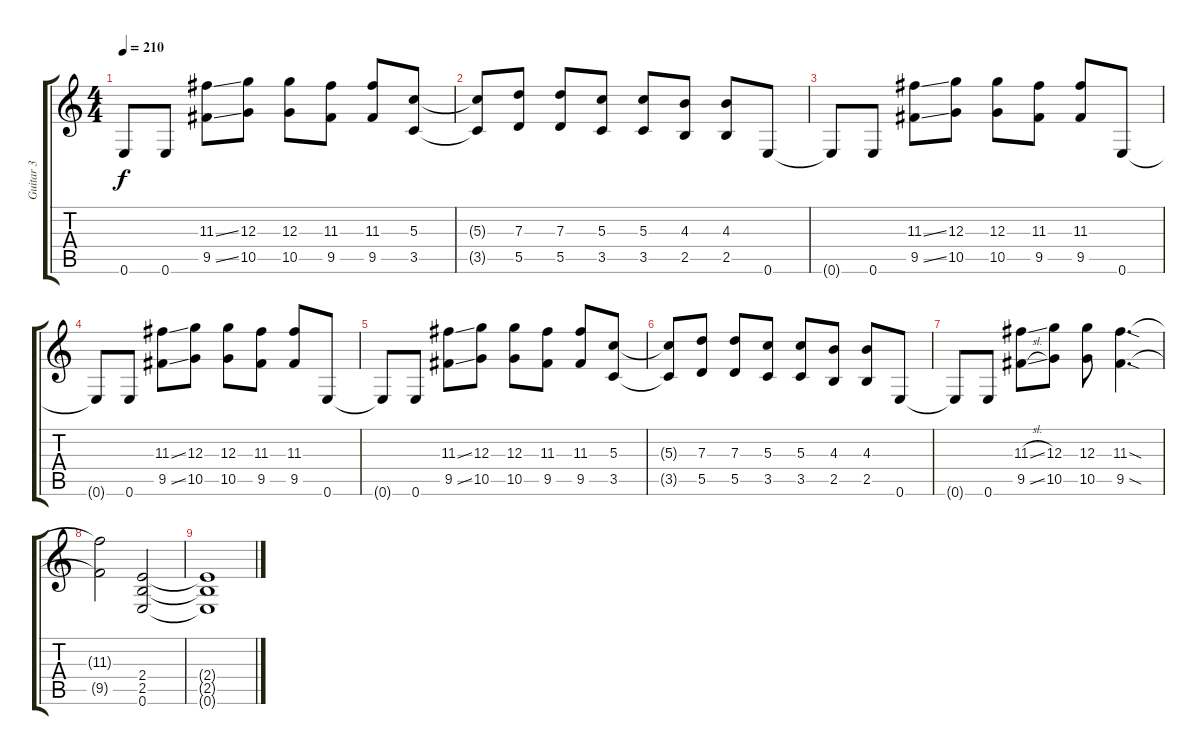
\track ("Guitar 3" "Guitar 3") {instrument distortionguitar}
\staff {score tabs}
\tuning (E4 B3 G3 D3 A2 E2) {hide}
\ts (4 4)
\tempo 210
\clef g2
\ks c
0.6{t}.8{dy f} 0.6.8 (11.3{ss} 9.5{ss}).8 (12.3 10.5).8 (12.3 10.5).8 (11.3 9.5).8 (11.3 9.5).8 (5.3 3.5).8 |
(5.3{t} 3.5{t}).8 (7.3 5.5).8 (7.3 5.5).8 (5.3 3.5).8 (5.3 3.5).8 (4.3 2.5).8 (4.3 2.5).8 0.6.8 |
0.6{t}.8 0.6.8 (11.3{ss} 9.5{ss}).8 (12.3 10.5).8 (12.3 10.5).8 (11.3 9.5).8 (11.3 9.5).8 0.6.8 |
0.6{t}.8 0.6.8 (11.3{ss} 9.5{ss}).8 (12.3 10.5).8 (12.3 10.5).8 (11.3 9.5).8 (11.3 9.5).8 0.6.8 |
0.6{t}.8 0.6.8 (11.3{ss} 9.5{ss}).8 (12.3 10.5).8 (12.3 10.5).8 (11.3 9.5).8 (11.3 9.5).8 (5.3 3.5).8 |
(5.3{t} 3.5{t}).8 (7.3 5.5).8 (7.3 5.5).8 (5.3 3.5).8 (5.3 3.5).8 (4.3 2.5).8 (4.3 2.5).8 0.6.8 |
0.6{t}.8 0.6.8 (11.3{sl} 9.5{sl}).8 (12.3 10.5).8 (12.3 10.5).8 (11.3{sod} 9.5{sod}).4{d} |
(11.3{t} 9.5{t}).2 (2.4 2.5 0.6).2{volume 8} |
(2.4{t} 2.5{t} 0.6{t}).1
